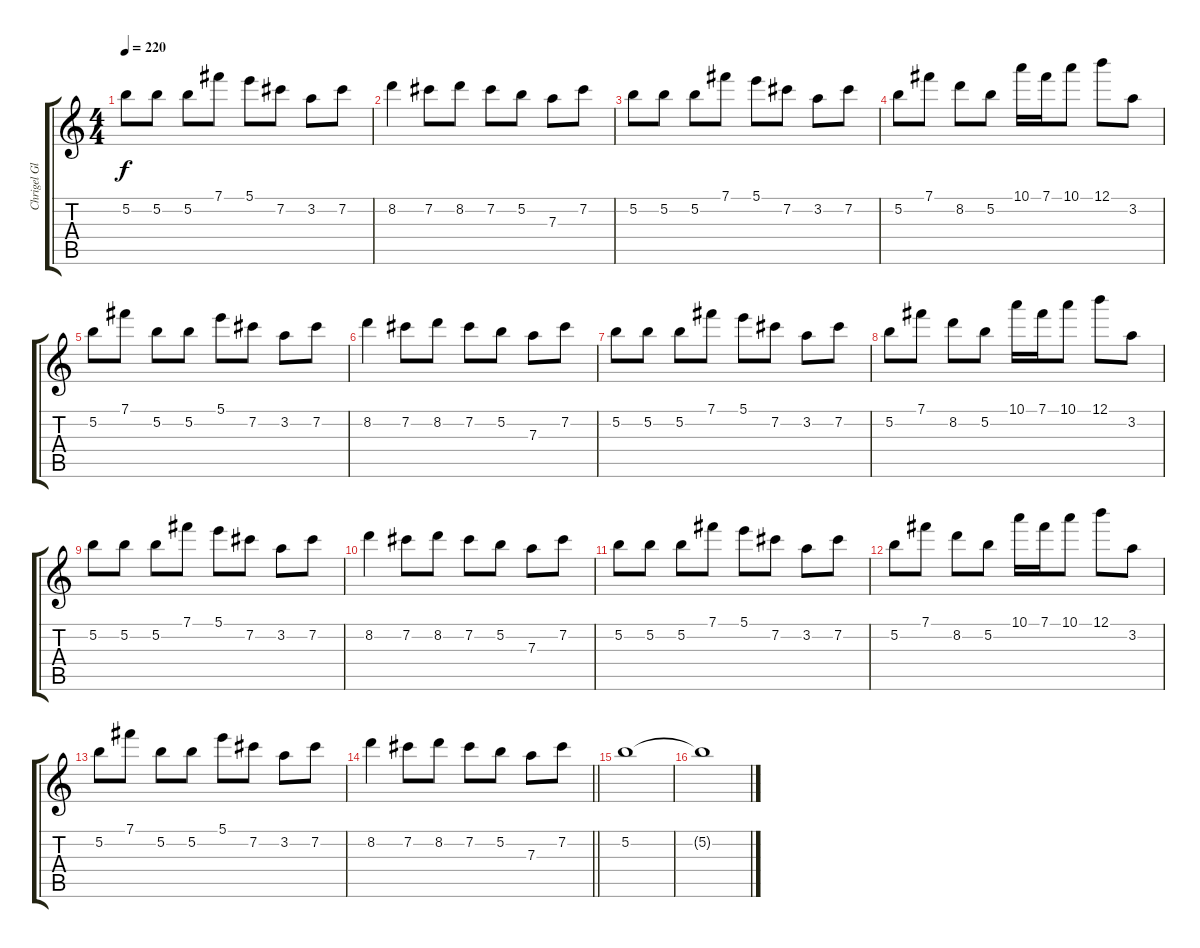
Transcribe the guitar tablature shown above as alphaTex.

\track ("Chrigel Glanzmann" "Chrigel Gl") {instrument piccolo}
\staff {score tabs}
\tuning (B5 Gb5 D5 A4 E4 B3) {hide}
\ts (4 4)
\tempo 220
\clef g2
\ks c
5.2.8{dy f} 5.2.8 5.2.8 7.1.8 5.1.8 7.2.8 3.2.8 7.2.8 |
8.2.4 7.2.8 8.2.8 7.2.8 5.2.8 7.3.8 7.2.8 |
5.2.8 5.2.8 5.2.8 7.1.8 5.1.8 7.2.8 3.2.8 7.2.8 |
5.2.8 7.1.8 8.2.8 5.2.8 10.1.16 7.1.16 10.1.8 12.1.8 3.2.8 |
5.2.8 7.1.8 5.2.8 5.2.8 5.1.8 7.2.8 3.2.8 7.2.8 |
8.2.4 7.2.8 8.2.8 7.2.8 5.2.8 7.3.8 7.2.8 |
5.2.8 5.2.8 5.2.8 7.1.8 5.1.8 7.2.8 3.2.8 7.2.8 |
5.2.8 7.1.8 8.2.8 5.2.8 10.1.16 7.1.16 10.1.8 12.1.8 3.2.8 |
5.2.8 5.2.8 5.2.8 7.1.8 5.1.8 7.2.8 3.2.8 7.2.8 |
8.2.4 7.2.8 8.2.8 7.2.8 5.2.8 7.3.8 7.2.8 |
5.2.8 5.2.8 5.2.8 7.1.8 5.1.8 7.2.8 3.2.8 7.2.8 |
5.2.8 7.1.8 8.2.8 5.2.8 10.1.16 7.1.16 10.1.8 12.1.8 3.2.8 |
5.2.8 7.1.8 5.2.8 5.2.8 5.1.8 7.2.8 3.2.8 7.2.8 |
\barLineRight lightlight
8.2.4 7.2.8 8.2.8 7.2.8 5.2.8 7.3.8 7.2.8 |
5.2.1{volume 8} |
5.2{t}.1
